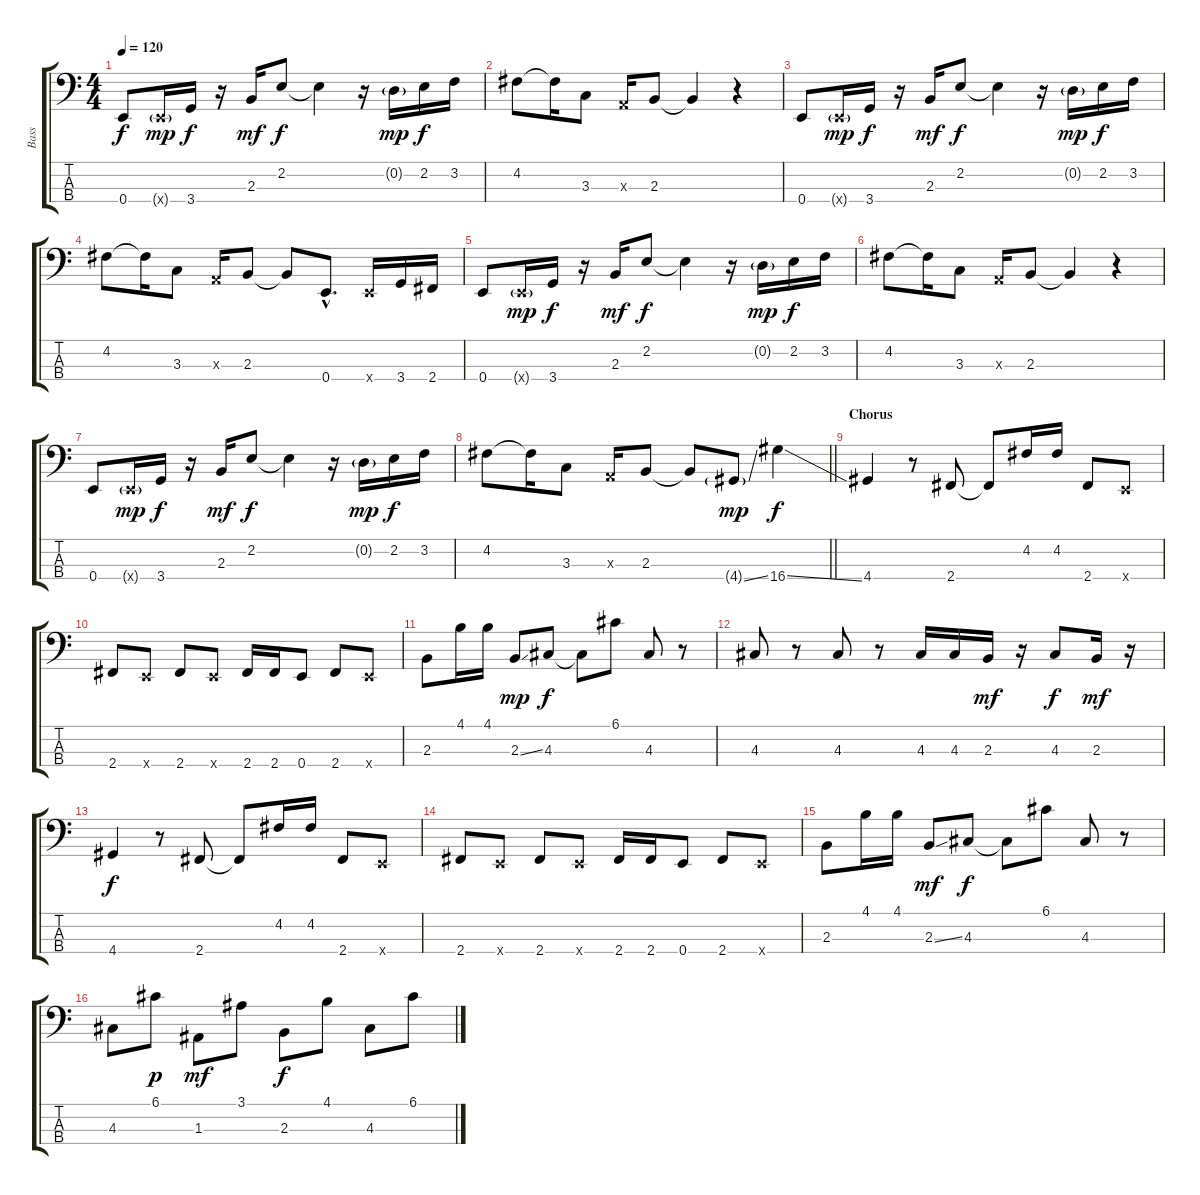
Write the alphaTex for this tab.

\track ("Bass" "Bass") {instrument electricbassfinger}
\staff {score tabs}
\tuning (G2 D2 A1 E1) {hide}
\ts (4 4)
\tempo 120
\clef f4
\ks c
0.4.8{dy f} 0.4{g x}.16{dy mp} 3.4.16{dy f} r.16 2.3.16{dy mf} 2.2.8{dy f} 2.2{t}.4 r.16 0.2{g}.16{dy mp} 2.2.16{dy f} 3.2.16 |
4.2.8 4.2{t}.16 3.3.8 0.3{x}.16 2.3.8 2.3{t}.4 r.4 |
0.4.8 0.4{g x}.16{dy mp} 3.4.16{dy f} r.16 2.3.16{dy mf} 2.2.8{dy f} 2.2{t}.4 r.16 0.2{g}.16{dy mp} 2.2.16{dy f} 3.2.16 |
4.2.8 4.2{t}.16 3.3.8 0.3{x}.16 2.3.8 2.3{t}.8 0.4{hac}.8{d} 0.4{x}.16 3.4.16 2.4.16 |
0.4.8 0.4{g x}.16{dy mp} 3.4.16{dy f} r.16 2.3.16{dy mf} 2.2.8{dy f} 2.2{t}.4 r.16 0.2{g}.16{dy mp} 2.2.16{dy f} 3.2.16 |
4.2.8 4.2{t}.16 3.3.8 0.3{x}.16 2.3.8 2.3{t}.4 r.4 |
0.4.8 0.4{g x}.16{dy mp} 3.4.16{dy f} r.16 2.3.16{dy mf} 2.2.8{dy f} 2.2{t}.4 r.16 0.2{g}.16{dy mp} 2.2.16{dy f} 3.2.16 |
\barLineRight lightlight
4.2.8 4.2{t}.16 3.3.8 0.3{x}.16 2.3.8 2.3{t}.8 4.4{ss g}.8{dy mp} 16.4{ss}.4{dy f} |
\section ("" "Chorus")
4.4.4 r.8 2.4.8 2.4{t}.8 4.2.16 4.2.16 2.4.8 0.4{x}.8 |
2.4.8 0.4{x}.8 2.4.8 0.4{x}.8 2.4.16 2.4.16 0.4.8 2.4.8 0.4{x}.8 |
2.3.8 4.1.16 4.1.16 2.3{ss}.8{dy mp} 4.3.8{dy f} 4.3{t}.8 6.1.8 4.3.8 r.8 |
4.3.8 r.8 4.3.8 r.8 4.3.16 4.3.16 2.3.16{dy mf} r.16 4.3.8{dy f} 2.3.16{dy mf} r.16 |
4.4.4{dy f} r.8 2.4.8 2.4{t}.8 4.2.16 4.2.16 2.4.8 0.4{x}.8 |
2.4.8 0.4{x}.8 2.4.8 0.4{x}.8 2.4.16 2.4.16 0.4.8 2.4.8 0.4{x}.8 |
2.3.8 4.1.16 4.1.16 2.3{ss}.8{dy mf} 4.3.8{dy f} 4.3{t}.8 6.1.8 4.3.8 r.8 |
4.3.8 6.1.8{dy p} 1.3.8{dy mf} 3.1.8 2.3.8{dy f} 4.1.8 4.3.8 6.1.8
